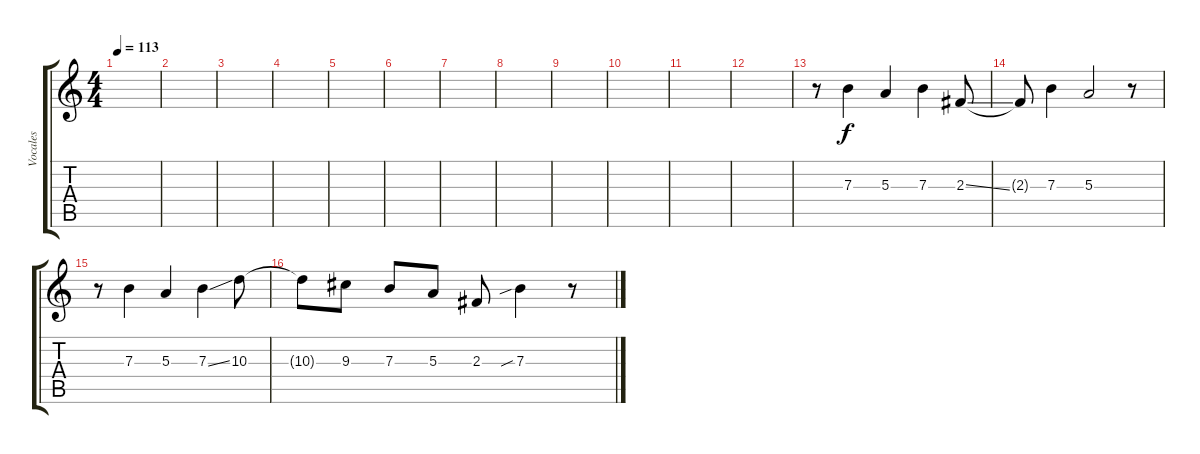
\track ("Vocales" "Vocales") {instrument electricguitarjazz}
\staff {score tabs}
\tuning (Db4 Ab3 E3 B2 Gb2 B1) {hide}
\ts (4 4)
\tempo 113
\clef g2
\ks c
|
|
|
|
|
|
|
|
|
|
|
|
r.8 7.3.4 5.3.4 7.3.4 2.3{ss}.8 |
2.3{t}.8 7.3.4 5.3.2 r.8 |
r.8 7.3.4 5.3.4 7.3{ss}.4 10.3.8 |
10.3{t}.8 9.3.8 7.3.8 5.3.8 2.3.8 7.3{sib}.4 r.8
